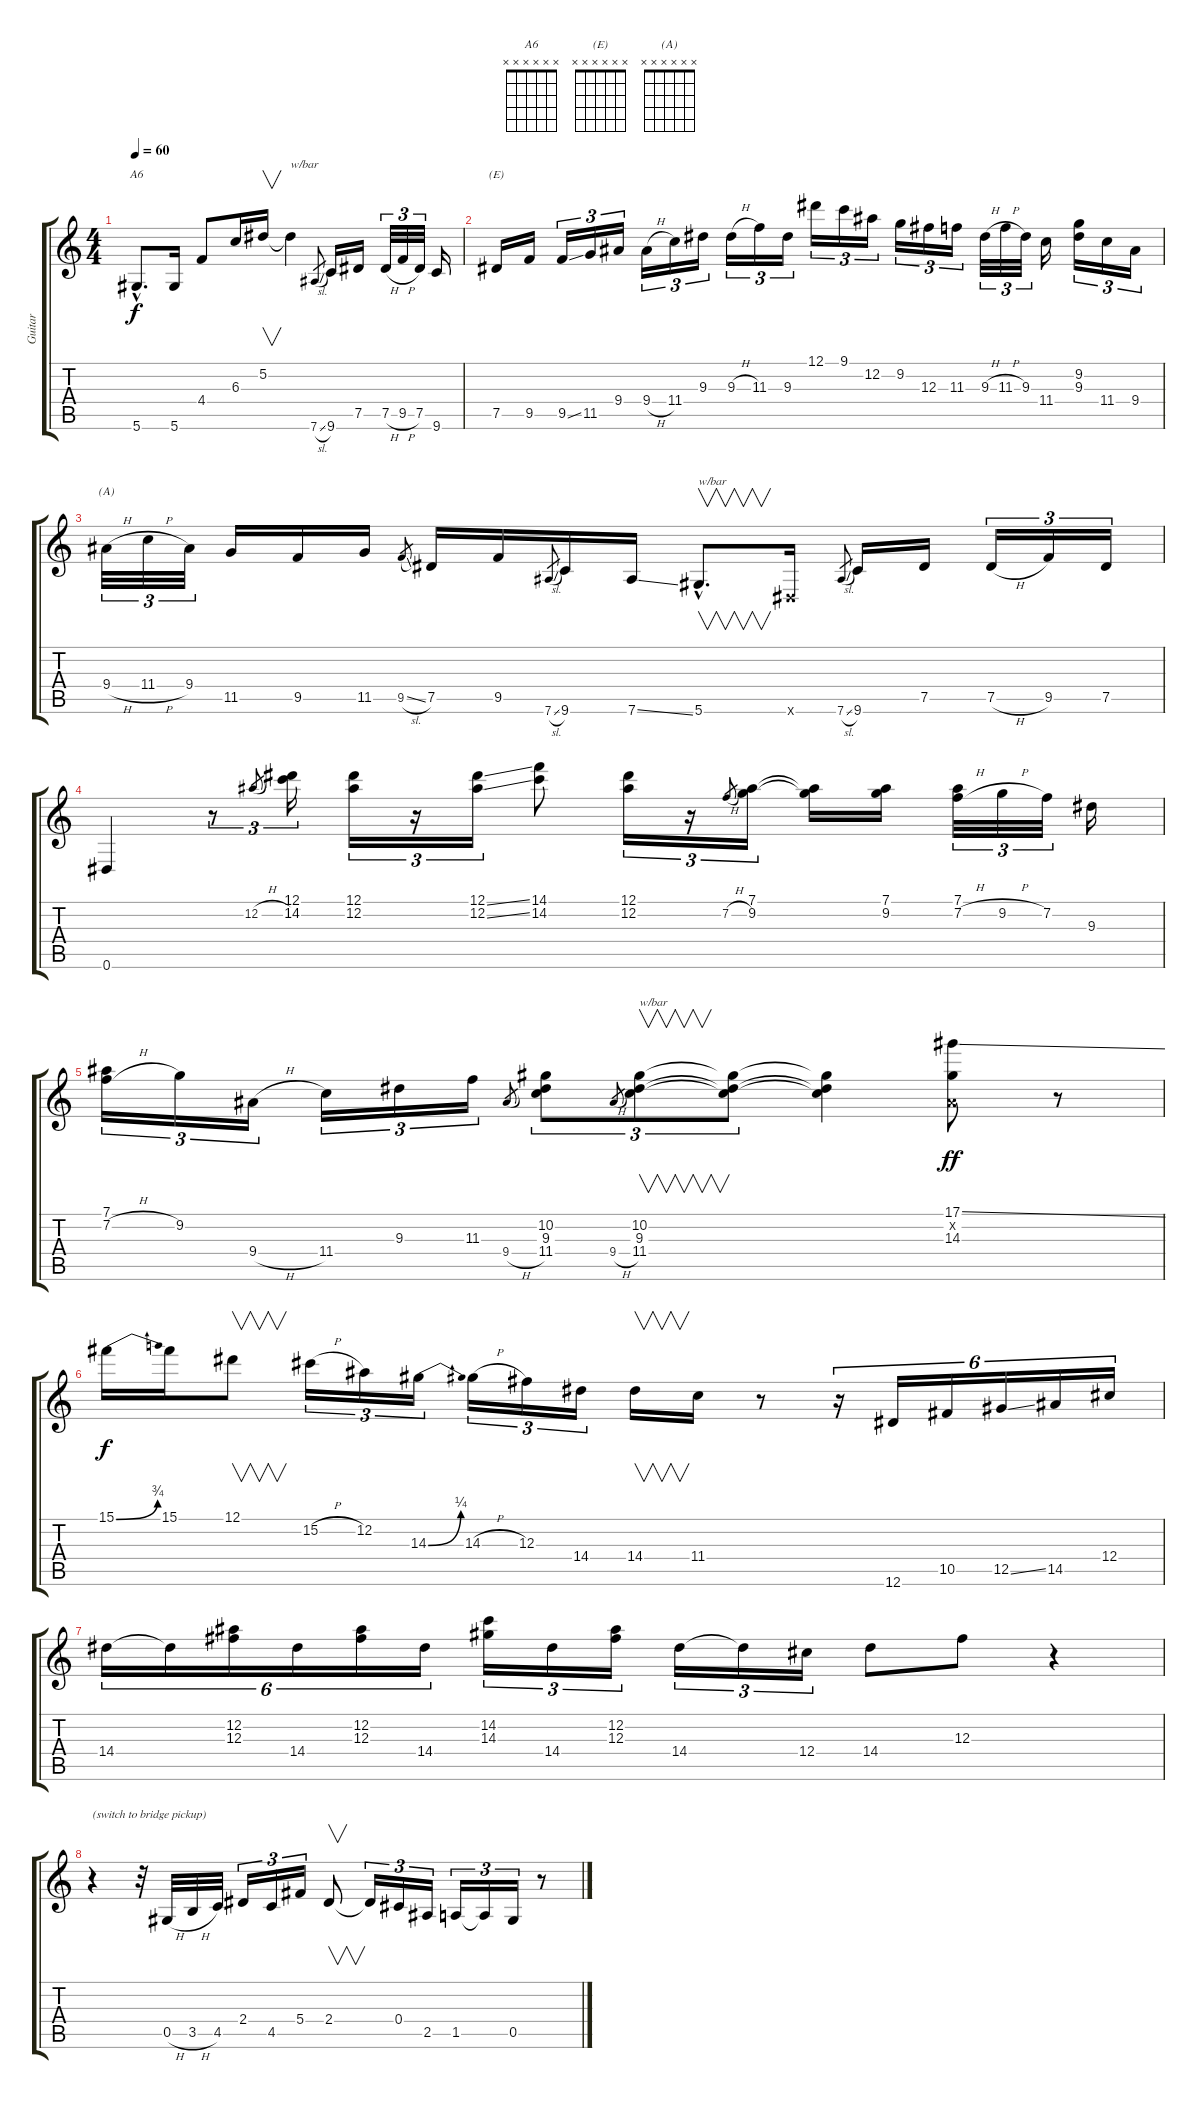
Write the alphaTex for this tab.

\track ("Guitar" "Guitar") {instrument electricguitarjazz}
\staff {score tabs}
\tuning (Eb4 Bb3 Gb3 Db3 Ab2 Eb2) {hide}
\chord ("A6" x x x x x x) {firstfret 0}
\chord ("(E)" x x x x x x) {firstfret 0}
\chord ("(A)" x x x x x x) {firstfret 0}
\ts (4 4)
\tempo 60
\clef g2
\ks c
5.6{hac}.8{d ch "A6" dy f} 5.6.16 4.4.8 6.3.16 5.2.16{v} 5.2{t}.4{txt "w/bar"} 7.6{sl}.8{gr} 9.6.16 7.5.16 7.5{h}.32{tu (3 2)} 9.5{h}.32{tu (3 2)} 7.5.32{tu (3 2)} 9.6.16 |
7.5.16{ch "(E)"} 9.5.16 9.5{ss}.16{tu (3 2)} 11.5.16{tu (3 2)} 9.4.16{tu (3 2)} 9.4{h}.16{tu (3 2)} 11.4.16{tu (3 2)} 9.3.16{tu (3 2)} 9.3{h}.16{tu (3 2)} 11.3.16{tu (3 2)} 9.3.16{tu (3 2)} 12.1.16{tu (3 2)} 9.1.16{tu (3 2)} 12.2.16{tu (3 2)} 9.2.16{tu (3 2)} 12.3.16{tu (3 2)} 11.3.16{tu (3 2)} 9.3{h}.32{tu (3 2)} 11.3{h}.32{tu (3 2)} 9.3.32{tu (3 2)} 11.4.16 (9.2 9.3).16{tu (3 2)} 11.4.16{tu (3 2)} 9.4.16{tu (3 2)} |
9.4{h}.32{tu (3 2) ch "(A)"} 11.4{h}.32{tu (3 2)} 9.4.32{tu (3 2)} 11.5.16 9.5.16 11.5.16 9.5{sl}.8{gr} 7.5.16 9.5.16 7.6{sl}.8{gr} 9.6.16 7.6{ss}.16 5.6{hac}.8{v d txt "w/bar"} 0.6{x}.16 7.6{sl}.8{gr} 9.6.16 7.5.16 7.5{h}.16{tu (3 2)} 9.5.16{tu (3 2)} 7.5.16{tu (3 2)} |
0.6.4 r.8{tu (3 2)} 12.2{h}.8{gr} (12.1 14.2).16{tu (3 2)} (12.1 12.2).16{tu (3 2)} r.16{tu (3 2)} (12.1{ss} 12.2{ss}).16{tu (3 2)} (14.1 14.2).8 (12.1 12.2).16{tu (3 2)} r.16{tu (3 2)} 7.2{h}.8{gr} (7.1 9.2).16{tu (3 2)} (7.1{t} 9.2{t}).16 (7.1 9.2).16 (7.1 7.2{h}).32{tu (3 2)} 9.2{h}.32{tu (3 2)} 7.2.32{tu (3 2)} 9.3.16 |
(7.1 7.2{h}).16{tu (3 2)} 9.2.16{tu (3 2)} 9.4{h}.16{tu (3 2)} 11.4.16{tu (3 2)} 9.3.16{tu (3 2)} 11.3.16{tu (3 2)} 9.4{h}.8{gr} (10.2 9.3 11.4).8{tu (3 2)} 9.4{h}.8{gr} (10.2 9.3 11.4).8{v tu (3 2) txt "w/bar"} (10.2{t} 9.3{t} 11.4{t}).8{tu (3 2)} (10.2{t} 9.3{t} 11.4{t}).4 (17.1{ss} 0.2{x} 14.3).8{dy ff} r.8 |
15.1{be (bend 0 0 60 3)}.16{dy f} 15.1.16 12.1.8{v} 15.2{h}.16{tu (3 2)} 12.2.16{tu (3 2)} 14.3{be (bend 0 0 60 1)}.16{tu (3 2)} 14.3{h}.16{tu (3 2)} 12.3.16{tu (3 2)} 14.4.16{tu (3 2)} 14.4.16{v} 11.4.16 r.8 r.16{tu (6 4)} 12.6.16{tu (6 4)} 10.5.16{tu (6 4)} 12.5{ss}.16{tu (6 4)} 14.5.16{tu (6 4)} 12.4.16{tu (6 4)} |
14.4.16{tu (6 4)} 14.4{t}.16{tu (6 4)} (12.2 12.3).16{tu (6 4)} 14.4.16{tu (6 4)} (12.2 12.3).16{tu (6 4)} 14.4.16{tu (6 4)} (14.2 14.3).16{tu (3 2)} 14.4.16{tu (3 2)} (12.2 12.3).16{tu (3 2)} 14.4.16{tu (3 2)} 14.4{t}.16{tu (3 2)} 12.4.16{tu (3 2)} 14.4.8 12.3.8 r.4 |
r.4{txt "(switch to bridge pickup)"} r.32 0.5{h}.32 3.5{h}.32 4.5.32 2.4.16{tu (3 2)} 4.5.16{tu (3 2)} 5.4.16{tu (3 2)} 2.4.8{v} 2.4{t}.16{tu (3 2)} 0.4.16{tu (3 2)} 2.5.16{tu (3 2)} 1.5.16{tu (3 2)} 1.5{t}.16{tu (3 2)} 0.5.16{tu (3 2)} r.8
